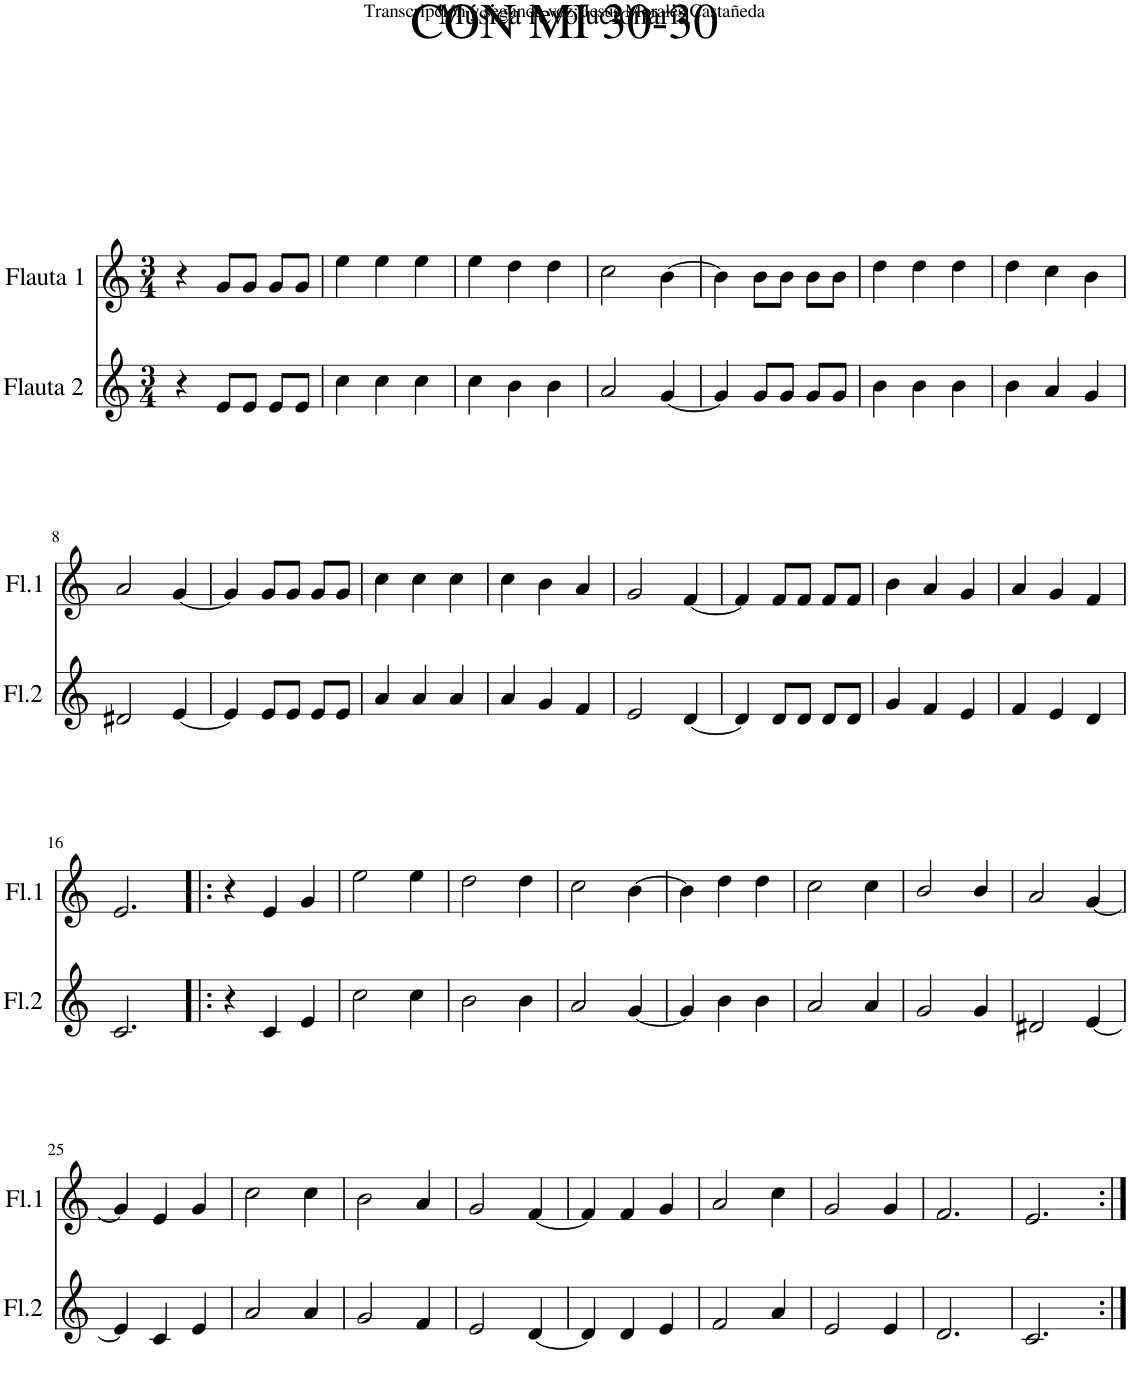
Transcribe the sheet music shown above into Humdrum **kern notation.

**kern	**kern
*part2	*part1
*staff2	*staff1
*I"Flauta 2	*I"Flauta 1
*I'Fl.2	*I'Fl.1
*clefG2	*clefG2
*k[]	*k[]
*M3/4	*M3/4
=1	=1
4r	4r
8e/L	8g/L
8e/J	8g/J
8e/L	8g/L
8e/J	8g/J
=2	=2
4cc\	4ee\
4cc\	4ee\
4cc\	4ee\
=3	=3
4cc\	4ee\
4b\	4dd\
4b\	4dd\
=4	=4
2a/	2cc\
[4g/	[4b\
=5	=5
4g/]	4b\]
8g/L	8b\L
8g/J	8b\J
8g/L	8b\L
8g/J	8b\J
=6	=6
4b\	4dd\
4b\	4dd\
4b\	4dd\
=7	=7
4b\	4dd\
4a/	4cc\
4g/	4b\
!!LO:LB:g=z
=8	=8
2d#X/	2a/
[4e/	[4g/
=9	=9
4e/]	4g/]
8e/L	8g/L
8e/J	8g/J
8e/L	8g/L
8e/J	8g/J
=10	=10
4a/	4cc\
4a/	4cc\
4a/	4cc\
=11	=11
4a/	4cc\
4g/	4b\
4f/	4a/
=12	=12
2e/	2g/
[4d/	[4f/
=13	=13
4d/]	4f/]
8d/L	8f/L
8d/J	8f/J
8d/L	8f/L
8d/J	8f/J
=14	=14
4g/	4b\
4f/	4a/
4e/	4g/
=15	=15
4f/	4a/
4e/	4g/
4d/	4f/
!!LO:LB:g=z
=16	=16
2.c/	2.e/
=17!|:	=17!|:
4r	4r
4c/	4e/
4e/	4g/
=18	=18
2cc\	2ee\
4cc\	4ee\
=19	=19
2b\	2dd\
4b\	4dd\
=20	=20
2a/	2cc\
[4g/	[4b\
=21	=21
4g/]	4b\]
4b\	4dd\
4b\	4dd\
=22	=22
2a/	2cc\
4a/	4cc\
=23	=23
2g/	2b/
4g/	4b/
=24	=24
2d#X/	2a/
[4e/	[4g/
!!LO:LB:g=z
=25	=25
4e/]	4g/]
4c/	4e/
4e/	4g/
=26	=26
2a/	2cc\
4a/	4cc\
=27	=27
2g/	2b\
4f/	4a/
=28	=28
2e/	2g/
[4d/	[4f/
=29	=29
4d/]	4f/]
4d/	4f/
4e/	4g/
=30	=30
2f/	2a/
4a/	4cc\
=31	=31
2e/	2g/
4e/	4g/
=32	=32
2.d/	2.f/
=33	=33
2.c/	2.e/
=:|!	=:|!
*-	*-
